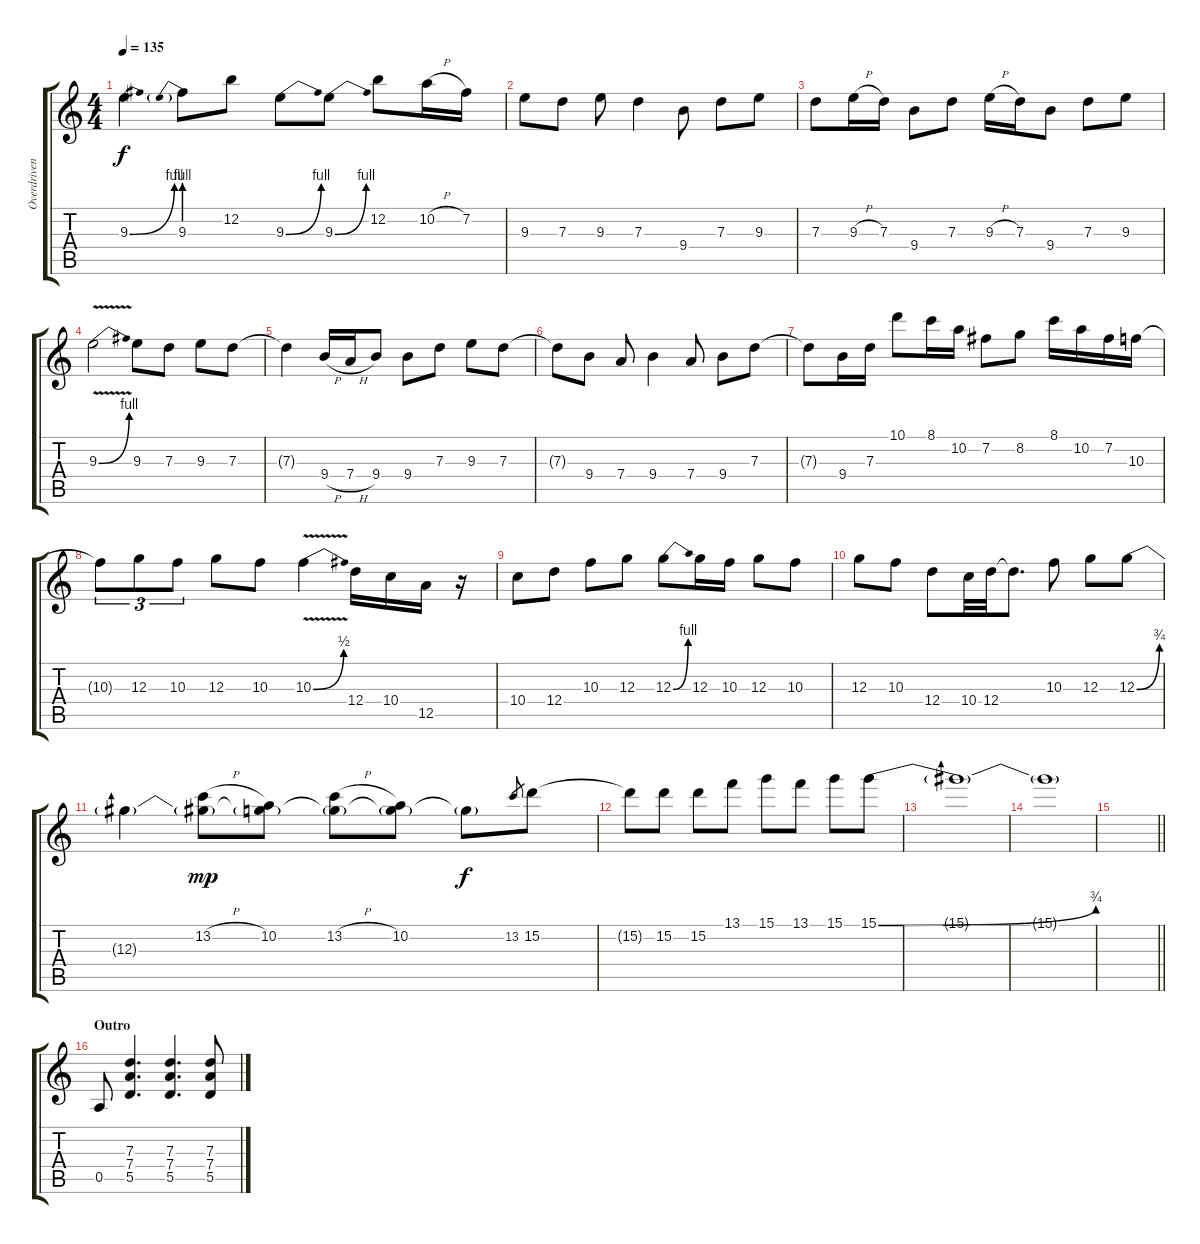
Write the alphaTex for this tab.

\track ("Overdriven Guitar" "Overdriven") {instrument overdrivenguitar}
\staff {score tabs}
\tuning (E4 B3 G3 D3 A2 E2) {hide}
\ts (4 4)
\tempo 135
\clef g2
\ks c
9.3{be (bend 0 0 60 4)}.4{dy f} 9.3{be (prebend 0 4 60 4)}.8 12.2.8 9.3{be (bend 0 0 60 4)}.8 9.3{be (bend 0 0 60 4)}.8 12.2.8 10.2{h}.16 7.2.16 |
9.3.8 7.3.8 9.3.8 7.3.4 9.4.8 7.3.8 9.3.8 |
7.3.8 9.3{h}.16 7.3.16 9.4.8 7.3.8 9.3{h}.16 7.3.16 9.4.8 7.3.8 9.3.8 |
9.3{be (bend 0 0 60 4) v}.2 9.3.8 7.3.8 9.3.8 7.3.8 |
7.3{t}.4 9.4{h}.16 7.4{h}.16 9.4.8 9.4.8 7.3.8 9.3.8 7.3.8 |
7.3{t}.8 9.4.8 7.4.8 9.4.4 7.4.8 9.4.8 7.3.8 |
7.3{t}.8 9.4.16 7.3.16 10.1.8 8.1.16 10.2.16 7.2.8 8.2.8 8.1.16 10.2.16 7.2.16 10.3.16 |
10.3{t}.8{tu (3 2)} 12.3.8{tu (3 2)} 10.3.8{tu (3 2)} 12.3.8 10.3.8 10.3{be (bend 0 0 60 2) v}.4 12.4.16 10.4.16 12.5.16 r.16 |
10.4.8 12.4.8 10.3.8 12.3.8 12.3{be (bend 0 0 60 4)}.8 12.3.16 10.3.16 12.3.8 10.3.8 |
12.3.8 10.3.8 12.4.8 10.4.32 12.4.32 12.4{t}.8{d} 10.3.8 12.3.8 12.3{be (bend 0 0 60 3)}.8 |
12.3{t}.4 (13.2{h} 12.3{t}).8{dy mp} (10.2 12.3{t}).8 (13.2{h} 12.3{t}).8 (10.2 12.3{t}).8 12.3{t}.8{dy f} 13.2.8{gr} 15.2.8 |
15.2{t}.8 15.2.8 15.2.8 13.1.8 15.1.8 13.1.8 15.1.8 15.1{be (bend 0 0 60 3)}.8 |
15.1{t}.1 |
15.1{t}.1 |
\barLineRight lightlight
|
\section ("" "Outro")
0.5.8 (7.3 7.4 5.5).4{d} (7.3 7.4 5.5).4{d} (7.3 7.4 5.5).8
